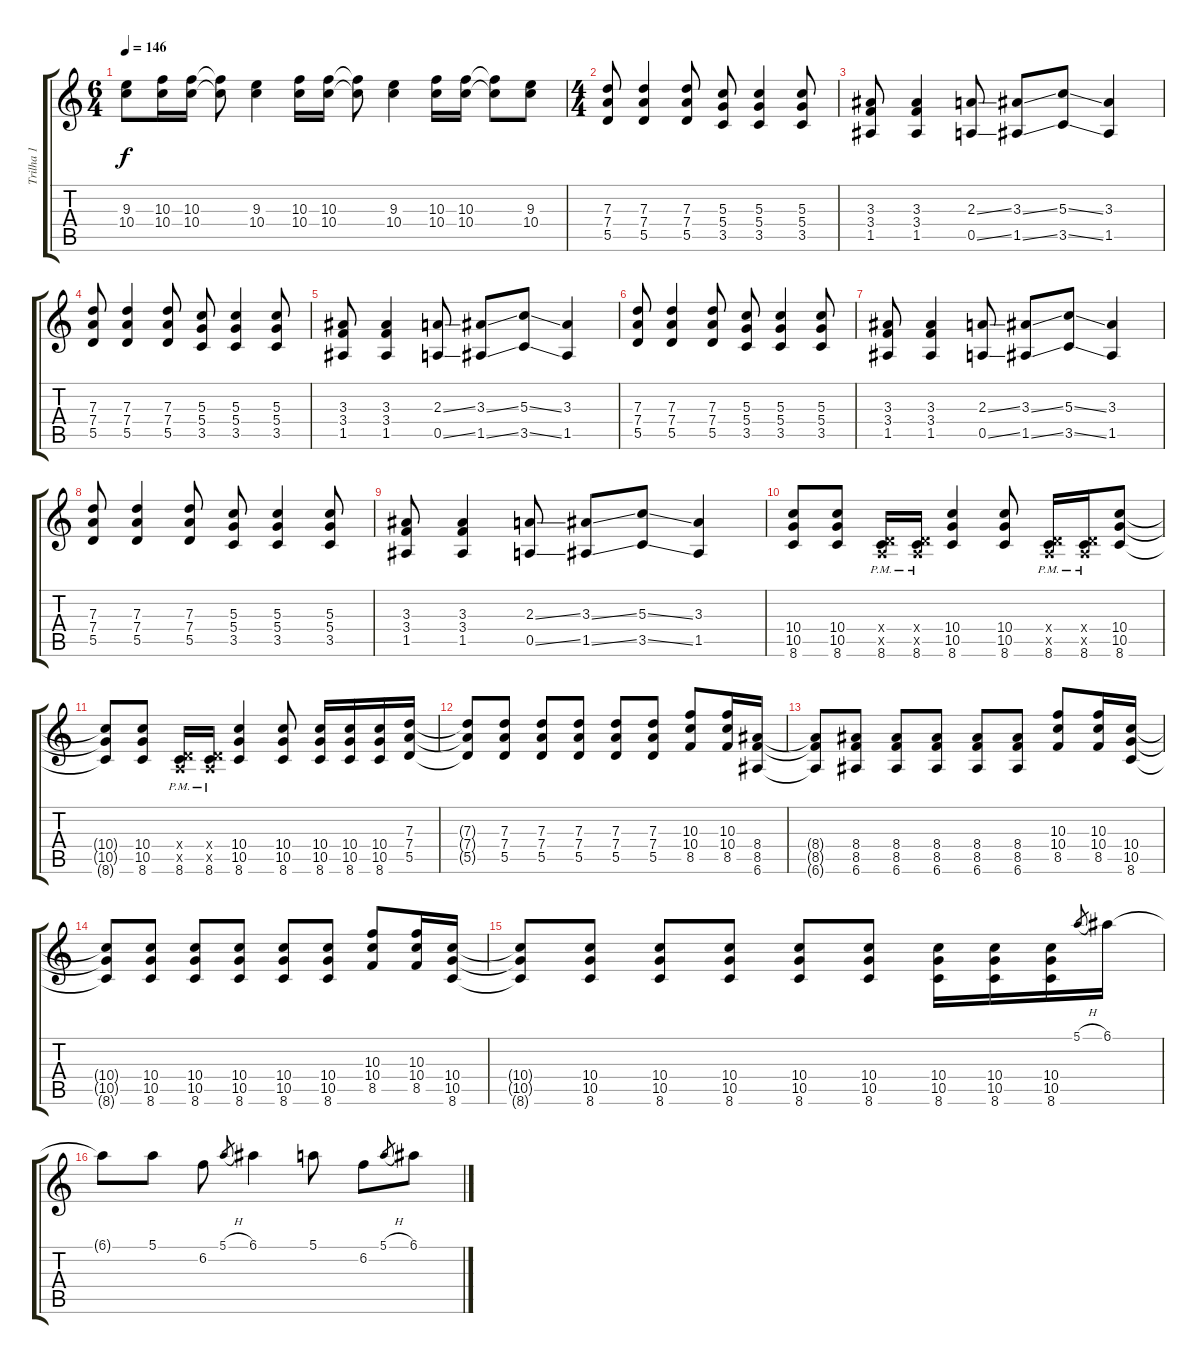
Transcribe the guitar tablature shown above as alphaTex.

\track ("Trilha 1" "Trilha 1") {instrument overdrivenguitar}
\staff {score tabs}
\tuning (E4 B3 G3 D3 A2 E2) {hide}
\ts (6 4)
\tempo 146
\clef g2
\ks c
(9.3{t} 10.4{t}).8{dy f} (10.3 10.4).16 (10.3 10.4).16 (10.3{t} 10.4{t}).8 (9.3 10.4).4 (10.3 10.4).16 (10.3 10.4).16 (10.3{t} 10.4{t}).8 (9.3 10.4).4 (10.3 10.4).16 (10.3 10.4).16 (10.3{t} 10.4{t}).8 (9.3 10.4).8 |
\ts (4 4)
\section ("" "")
(7.3 7.4 5.5).8 (7.3 7.4 5.5).4 (7.3 7.4 5.5).8 (5.3 5.4 3.5).8 (5.3 5.4 3.5).4 (5.3 5.4 3.5).8 |
(3.3 3.4 1.5).8 (3.3 3.4 1.5).4 (2.3{ss} 0.5{ss}).8 (3.3{ss} 1.5{ss}).8 (5.3{ss} 3.5{ss}).8 (3.3 1.5).4 |
(7.3 7.4 5.5).8 (7.3 7.4 5.5).4 (7.3 7.4 5.5).8 (5.3 5.4 3.5).8 (5.3 5.4 3.5).4 (5.3 5.4 3.5).8 |
(3.3 3.4 1.5).8 (3.3 3.4 1.5).4 (2.3{ss} 0.5{ss}).8 (3.3{ss} 1.5{ss}).8 (5.3{ss} 3.5{ss}).8 (3.3 1.5).4 |
(7.3 7.4 5.5).8 (7.3 7.4 5.5).4 (7.3 7.4 5.5).8 (5.3 5.4 3.5).8 (5.3 5.4 3.5).4 (5.3 5.4 3.5).8 |
(3.3 3.4 1.5).8 (3.3 3.4 1.5).4 (2.3{ss} 0.5{ss}).8 (3.3{ss} 1.5{ss}).8 (5.3{ss} 3.5{ss}).8 (3.3 1.5).4 |
(7.3 7.4 5.5).8 (7.3 7.4 5.5).4 (7.3 7.4 5.5).8 (5.3 5.4 3.5).8 (5.3 5.4 3.5).4 (5.3 5.4 3.5).8 |
(3.3 3.4 1.5).8 (3.3 3.4 1.5).4 (2.3{ss} 0.5{ss}).8 (3.3{ss} 1.5{ss}).8 (5.3{ss} 3.5{ss}).8 (3.3 1.5).4 |
(10.4 10.5 8.6).8 (10.4 10.5 8.6).8 (0.4{x} 0.5{x} 8.6{pm}).16 (0.4{x} 0.5{x} 8.6{pm}).16 (10.4 10.5 8.6).4 (10.4 10.5 8.6).8 (0.4{x} 0.5{x} 8.6{pm}).16 (0.4{x} 0.5{x} 8.6{pm}).16 (10.4 10.5 8.6).8 |
(10.4{t} 10.5{t} 8.6{t}).8 (10.4 10.5 8.6).8 (0.4{x} 0.5{x} 8.6{pm}).16 (0.4{x} 0.5{x} 8.6{pm}).16 (10.4 10.5 8.6).4 (10.4 10.5 8.6).8 (10.4 10.5 8.6).16 (10.4 10.5 8.6).16 (10.4 10.5 8.6).16 (7.3 7.4 5.5).16 |
(7.3{t} 7.4{t} 5.5{t}).8 (7.3 7.4 5.5).8 (7.3 7.4 5.5).8 (7.3 7.4 5.5).8 (7.3 7.4 5.5).8 (7.3 7.4 5.5).8 (10.3 10.4 8.5).8 (10.3 10.4 8.5).16 (8.4 8.5 6.6).16 |
(8.4{t} 8.5{t} 6.6{t}).8 (8.4 8.5 6.6).8 (8.4 8.5 6.6).8 (8.4 8.5 6.6).8 (8.4 8.5 6.6).8 (8.4 8.5 6.6).8 (10.3 10.4 8.5).8 (10.3 10.4 8.5).16 (10.4 10.5 8.6).16 |
(10.4{t} 10.5{t} 8.6{t}).8 (10.4 10.5 8.6).8 (10.4 10.5 8.6).8 (10.4 10.5 8.6).8 (10.4 10.5 8.6).8 (10.4 10.5 8.6).8 (10.3 10.4 8.5).8 (10.3 10.4 8.5).16 (10.4 10.5 8.6).16 |
(10.4{t} 10.5{t} 8.6{t}).8 (10.4 10.5 8.6).8 (10.4 10.5 8.6).8 (10.4 10.5 8.6).8 (10.4 10.5 8.6).8 (10.4 10.5 8.6).8 (10.4 10.5 8.6).16 (10.4 10.5 8.6).16 (10.4 10.5 8.6).16 5.1{h}.8{gr} 6.1.16 |
6.1{t}.8 5.1.8 6.2.8 5.1{h}.8{gr} 6.1.4 5.1.8 6.2.8 5.1{h}.8{gr} 6.1.8
